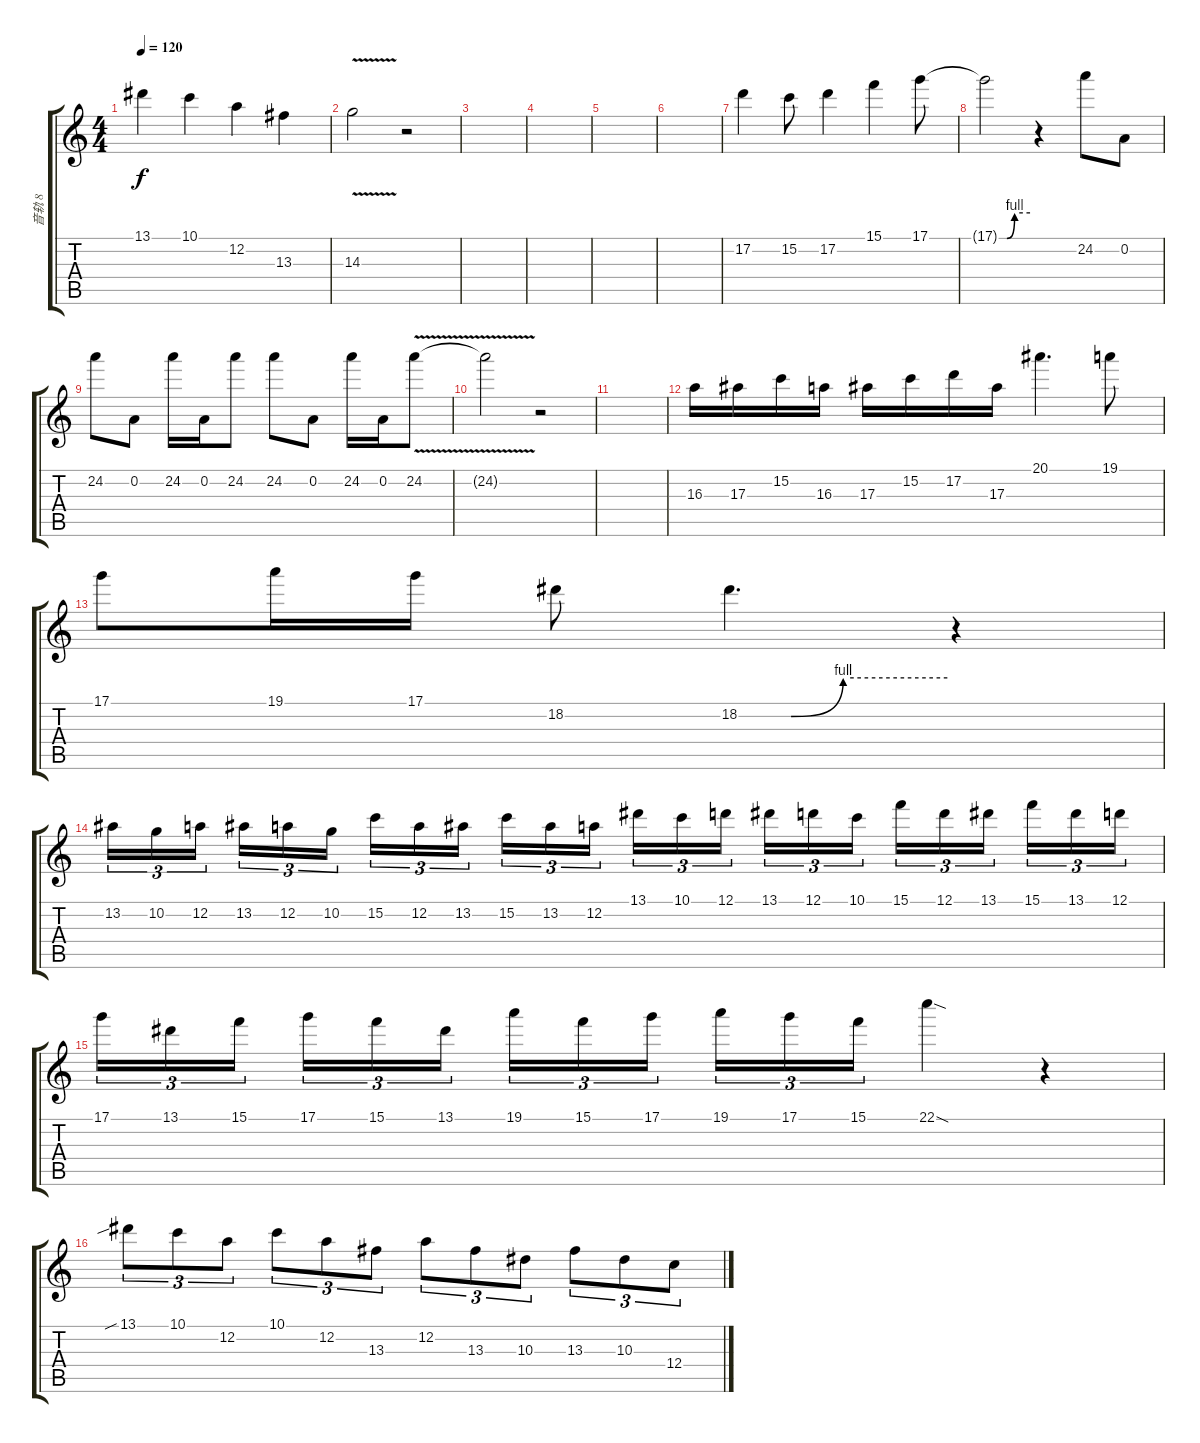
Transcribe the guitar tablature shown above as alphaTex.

\track ("音轨 8" "音轨 8") {instrument overdrivenguitar}
\staff {score tabs}
\tuning (D4 A3 F3 C3 G2 D2) {hide}
\ts (4 4)
\tempo 120
\clef g2
\ks c
13.1.4{dy f} 10.1.4 12.2.4 13.3.4 |
14.3{v}.2 r.2 |
|
|
|
|
17.2.4 15.2.8 17.2.4 15.1.4 17.1.8 |
17.1{be (custom 0 0 15 0 30 4 60 4) t}.2 r.4 24.2.8 0.2.8 |
24.2.8 0.2.8 24.2.16 0.2.16 24.2.8 24.2.8 0.2.8 24.2.16 0.2.16 24.2{v}.8 |
24.2{t}.2 r.2 |
|
16.3.16 17.3.16 15.2.16 16.3.16 17.3.16 15.2.16 17.2.16 17.3.16 20.1.4{d} 19.1.8 |
17.1.8 19.1.16 17.1.16 18.2.8 18.2{be (custom 0 0 15 0 30 4 60 4)}.4{d} r.4 |
13.2.16{tu (3 2)} 10.2.16{tu (3 2)} 12.2.16{tu (3 2) beam splitsecondary} 13.2.16{tu (3 2)} 12.2.16{tu (3 2)} 10.2.16{tu (3 2)} 15.2.16{tu (3 2)} 12.2.16{tu (3 2)} 13.2.16{tu (3 2) beam splitsecondary} 15.2.16{tu (3 2)} 13.2.16{tu (3 2)} 12.2.16{tu (3 2)} 13.1.16{tu (3 2)} 10.1.16{tu (3 2)} 12.1.16{tu (3 2) beam splitsecondary} 13.1.16{tu (3 2)} 12.1.16{tu (3 2)} 10.1.16{tu (3 2)} 15.1.16{tu (3 2)} 12.1.16{tu (3 2)} 13.1.16{tu (3 2) beam splitsecondary} 15.1.16{tu (3 2)} 13.1.16{tu (3 2)} 12.1.16{tu (3 2)} |
17.1.16{tu (3 2)} 13.1.16{tu (3 2)} 15.1.16{tu (3 2) beam splitsecondary} 17.1.16{tu (3 2)} 15.1.16{tu (3 2)} 13.1.16{tu (3 2)} 19.1.16{tu (3 2)} 15.1.16{tu (3 2)} 17.1.16{tu (3 2) beam splitsecondary} 19.1.16{tu (3 2)} 17.1.16{tu (3 2)} 15.1.16{tu (3 2)} 22.1{sod}.4 r.4 |
13.1{sib}.8{tu (3 2)} 10.1.8{tu (3 2)} 12.2.8{tu (3 2)} 10.1.8{tu (3 2)} 12.2.8{tu (3 2)} 13.3.8{tu (3 2)} 12.2.8{tu (3 2)} 13.3.8{tu (3 2)} 10.3.8{tu (3 2)} 13.3.8{tu (3 2)} 10.3.8{tu (3 2)} 12.4.8{tu (3 2)}
